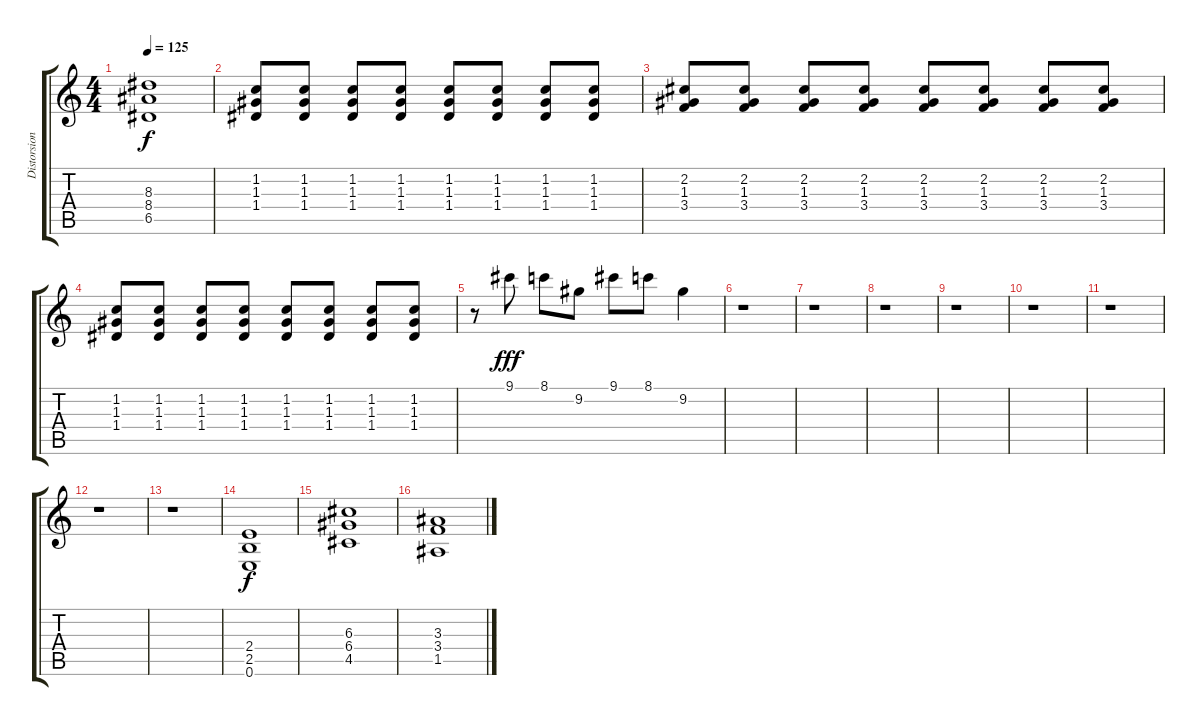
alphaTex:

\track ("Distorsion" "Distorsion") {instrument distortionguitar}
\staff {score tabs}
\tuning (E4 B3 G3 D3 A2 E2) {hide}
\ts (4 4)
\tempo 125
\clef g2
\ks c
(8.3 8.4 6.5).1{dy f} |
(1.2 1.3 1.4).8 (1.2 1.3 1.4).8 (1.2 1.3 1.4).8 (1.2 1.3 1.4).8 (1.2 1.3 1.4).8 (1.2 1.3 1.4).8 (1.2 1.3 1.4).8 (1.2 1.3 1.4).8 |
(2.2 1.3 3.4).8 (2.2 1.3 3.4).8 (2.2 1.3 3.4).8 (2.2 1.3 3.4).8 (2.2 1.3 3.4).8 (2.2 1.3 3.4).8 (2.2 1.3 3.4).8 (2.2 1.3 3.4).8 |
(1.2 1.3 1.4).8 (1.2 1.3 1.4).8 (1.2 1.3 1.4).8 (1.2 1.3 1.4).8 (1.2 1.3 1.4).8 (1.2 1.3 1.4).8 (1.2 1.3 1.4).8 (1.2 1.3 1.4).8 |
r.8 9.1.8{dy fff} 8.1.8 9.2.8 9.1.8 8.1.8 9.2.4 |
r.1 |
r.1 |
r.1 |
r.1 |
r.1 |
r.1 |
r.1 |
r.1 |
(2.4 2.5 0.6).1{dy f} |
(6.3 6.4 4.5).1 |
(3.3 3.4 1.5).1
